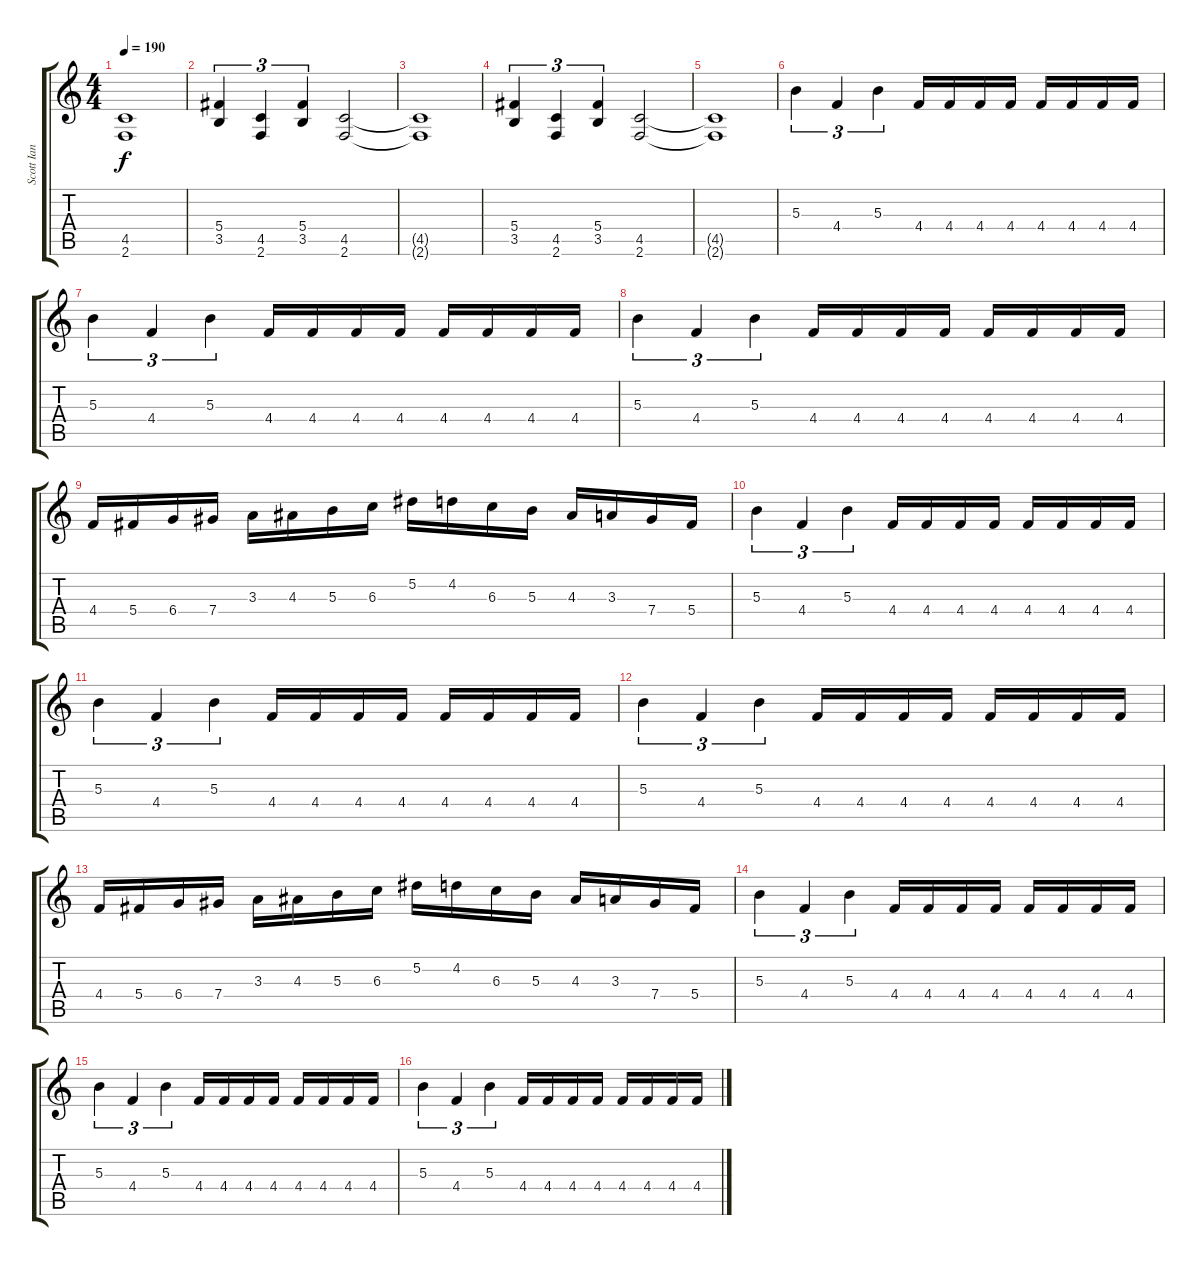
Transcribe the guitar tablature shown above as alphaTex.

\track ("Scott Ian" "Scott Ian") {instrument distortionguitar}
\staff {score tabs}
\tuning (Eb4 Bb3 Gb3 Db3 Ab2 Eb2) {hide}
\ts (4 4)
\tempo 190
\clef g2
\ks c
(4.5{t} 2.6{t}).1{dy f} |
(5.4 3.5).4{tu (3 2)} (4.5 2.6).4{tu (3 2)} (5.4 3.5).4{tu (3 2)} (4.5 2.6).2 |
(4.5{t} 2.6{t}).1 |
(5.4 3.5).4{tu (3 2)} (4.5 2.6).4{tu (3 2)} (5.4 3.5).4{tu (3 2)} (4.5 2.6).2 |
(4.5{t} 2.6{t}).1 |
5.3.4{tu (3 2)} 4.4.4{tu (3 2)} 5.3.4{tu (3 2)} 4.4.16 4.4.16 4.4.16 4.4.16 4.4.16 4.4.16 4.4.16 4.4.16 |
5.3.4{tu (3 2)} 4.4.4{tu (3 2)} 5.3.4{tu (3 2)} 4.4.16 4.4.16 4.4.16 4.4.16 4.4.16 4.4.16 4.4.16 4.4.16 |
5.3.4{tu (3 2)} 4.4.4{tu (3 2)} 5.3.4{tu (3 2)} 4.4.16 4.4.16 4.4.16 4.4.16 4.4.16 4.4.16 4.4.16 4.4.16 |
4.4.16 5.4.16 6.4.16 7.4.16 3.3.16 4.3.16 5.3.16 6.3.16 5.2.16 4.2.16 6.3.16 5.3.16 4.3.16 3.3.16 7.4.16 5.4.16 |
5.3.4{tu (3 2)} 4.4.4{tu (3 2)} 5.3.4{tu (3 2)} 4.4.16 4.4.16 4.4.16 4.4.16 4.4.16 4.4.16 4.4.16 4.4.16 |
5.3.4{tu (3 2)} 4.4.4{tu (3 2)} 5.3.4{tu (3 2)} 4.4.16 4.4.16 4.4.16 4.4.16 4.4.16 4.4.16 4.4.16 4.4.16 |
5.3.4{tu (3 2)} 4.4.4{tu (3 2)} 5.3.4{tu (3 2)} 4.4.16 4.4.16 4.4.16 4.4.16 4.4.16 4.4.16 4.4.16 4.4.16 |
4.4.16 5.4.16 6.4.16 7.4.16 3.3.16 4.3.16 5.3.16 6.3.16 5.2.16 4.2.16 6.3.16 5.3.16 4.3.16 3.3.16 7.4.16 5.4.16 |
5.3.4{tu (3 2)} 4.4.4{tu (3 2)} 5.3.4{tu (3 2)} 4.4.16 4.4.16 4.4.16 4.4.16 4.4.16 4.4.16 4.4.16 4.4.16 |
5.3.4{tu (3 2)} 4.4.4{tu (3 2)} 5.3.4{tu (3 2)} 4.4.16 4.4.16 4.4.16 4.4.16 4.4.16 4.4.16 4.4.16 4.4.16 |
5.3.4{tu (3 2)} 4.4.4{tu (3 2)} 5.3.4{tu (3 2)} 4.4.16 4.4.16 4.4.16 4.4.16 4.4.16 4.4.16 4.4.16 4.4.16
